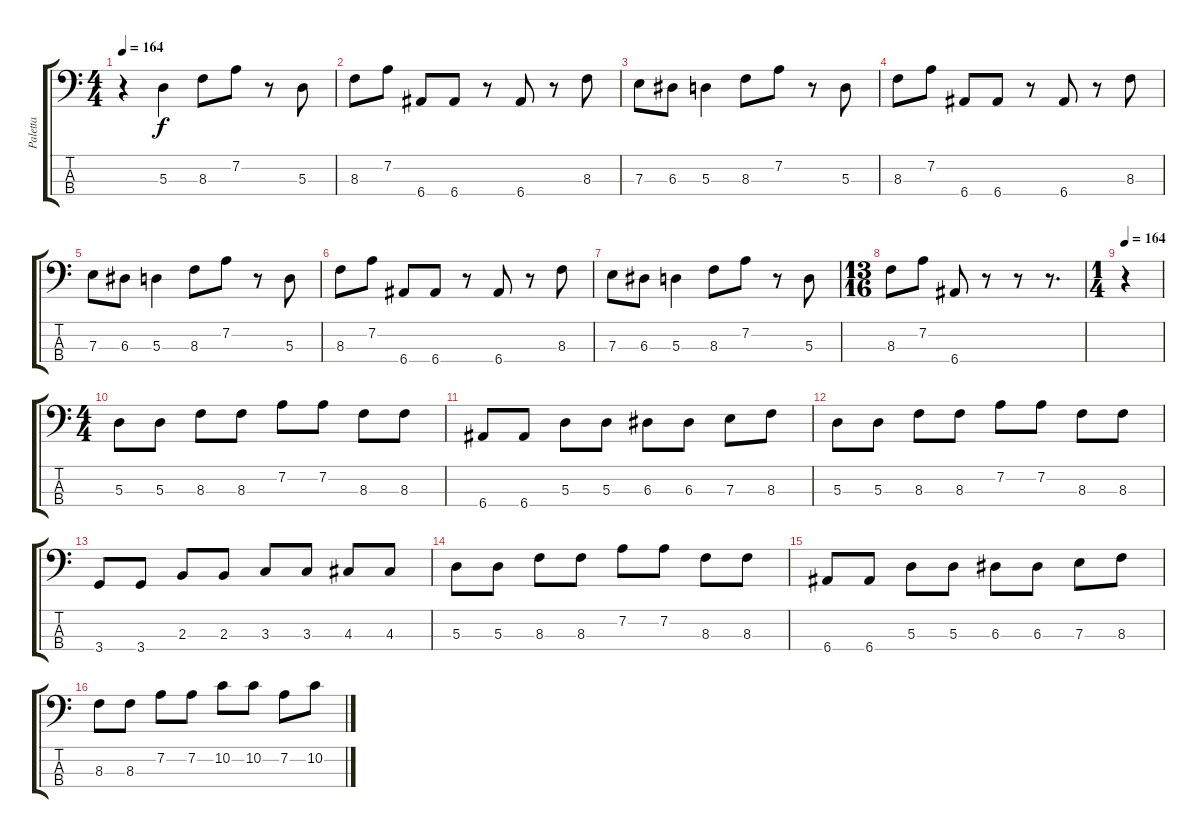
\track ("Paletta" "Paletta") {instrument electricbassfinger}
\staff {score tabs}
\tuning (G2 D2 A1 E1) {hide}
\ts (4 4)
\tempo 164
\tempo 115
\tempo 164
\clef f4
\ks c
r.4{dy f instrument electricbassfinger} 5.3.4 8.3.8 7.2.8 r.8 5.3.8 |
8.3.8 7.2.8 6.4.8 6.4.8 r.8 6.4.8 r.8 8.3.8 |
7.3.8 6.3.8 5.3.4 8.3.8 7.2.8 r.8 5.3.8 |
8.3.8 7.2.8 6.4.8 6.4.8 r.8 6.4.8 r.8 8.3.8 |
7.3.8 6.3.8 5.3.4 8.3.8 7.2.8 r.8 5.3.8 |
8.3.8 7.2.8 6.4.8 6.4.8 r.8 6.4.8 r.8 8.3.8 |
7.3.8 6.3.8 5.3.4 8.3.8 7.2.8 r.8 5.3.8 |
\ts (13 16)
8.3.8 7.2.8 6.4.8 r.8 r.8 r.8{d} |
\ts (1 4)
\tempo 164
r.4 |
\ts (4 4)
5.3.8 5.3.8 8.3.8 8.3.8 7.2.8 7.2.8 8.3.8 8.3.8 |
6.4.8 6.4.8 5.3.8 5.3.8 6.3.8 6.3.8 7.3.8 8.3.8 |
5.3.8 5.3.8 8.3.8 8.3.8 7.2.8 7.2.8 8.3.8 8.3.8 |
3.4.8 3.4.8 2.3.8 2.3.8 3.3.8 3.3.8 4.3.8 4.3.8 |
5.3.8 5.3.8 8.3.8 8.3.8 7.2.8 7.2.8 8.3.8 8.3.8 |
6.4.8 6.4.8 5.3.8 5.3.8 6.3.8 6.3.8 7.3.8 8.3.8 |
8.3.8 8.3.8 7.2.8 7.2.8 10.2.8 10.2.8 7.2.8 10.2.8
